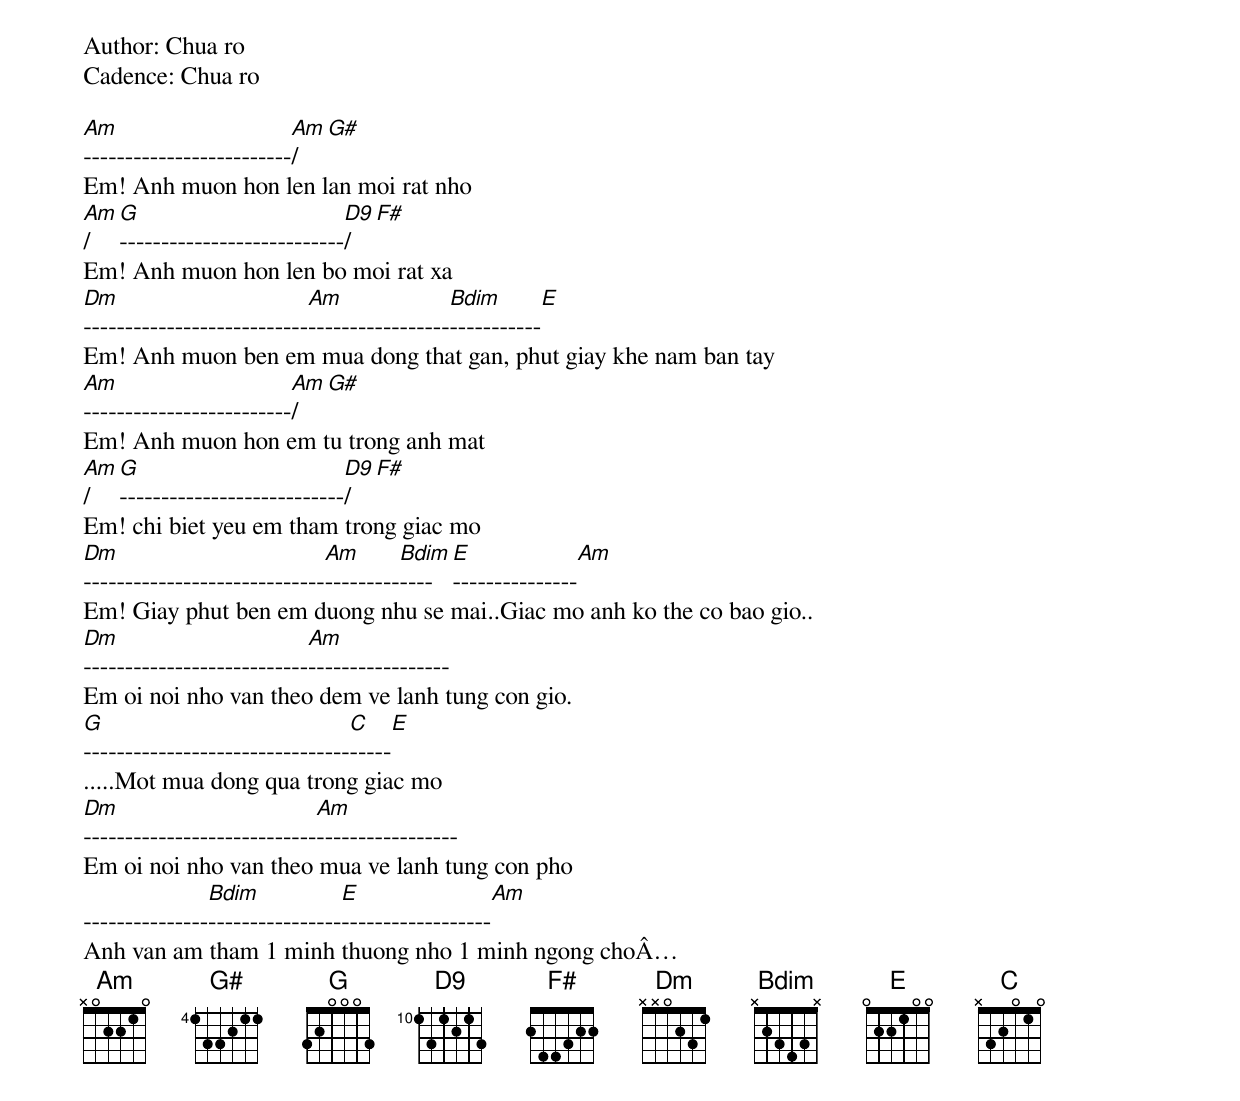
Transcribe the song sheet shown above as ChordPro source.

Author: Chua ro
Cadence: Chua ro

[Am]-------------------------[Am]/[G#]
Em! Anh muon hon len lan moi rat nho
[Am]/[G]---------------------------[D9]/[F#]
Em! Anh muon hon len bo moi rat xa
[Dm]---------------------------[Am]-----------------[Bdim]-----------[E]
Em! Anh muon ben em mua dong that gan, phut giay khe nam ban tay
[Am]-------------------------[Am]/[G#]
Em! Anh muon hon em tu trong anh mat
[Am]/[G]---------------------------[D9]/[F#]
Em! chi biet yeu em tham trong giac mo
[Dm]-----------------------------[Am]---------[Bdim]----[E]---------------[Am]
Em! Giay phut ben em duong nhu se mai..Giac mo anh ko the co bao gio..
[Dm]---------------------------[Am]-----------------
Em oi noi nho van theo dem ve lanh tung con gio.
[G]--------------------------------[C]-----[E]
.....Mot mua dong qua trong giac mo
[Dm]----------------------------[Am]-----------------
Em oi noi nho van theo mua ve lanh tung con pho
---------------[Bdim]----------------[E]------------------[Am]
Anh van am tham 1 minh thuong nho 1 minh ngong choÂ…
